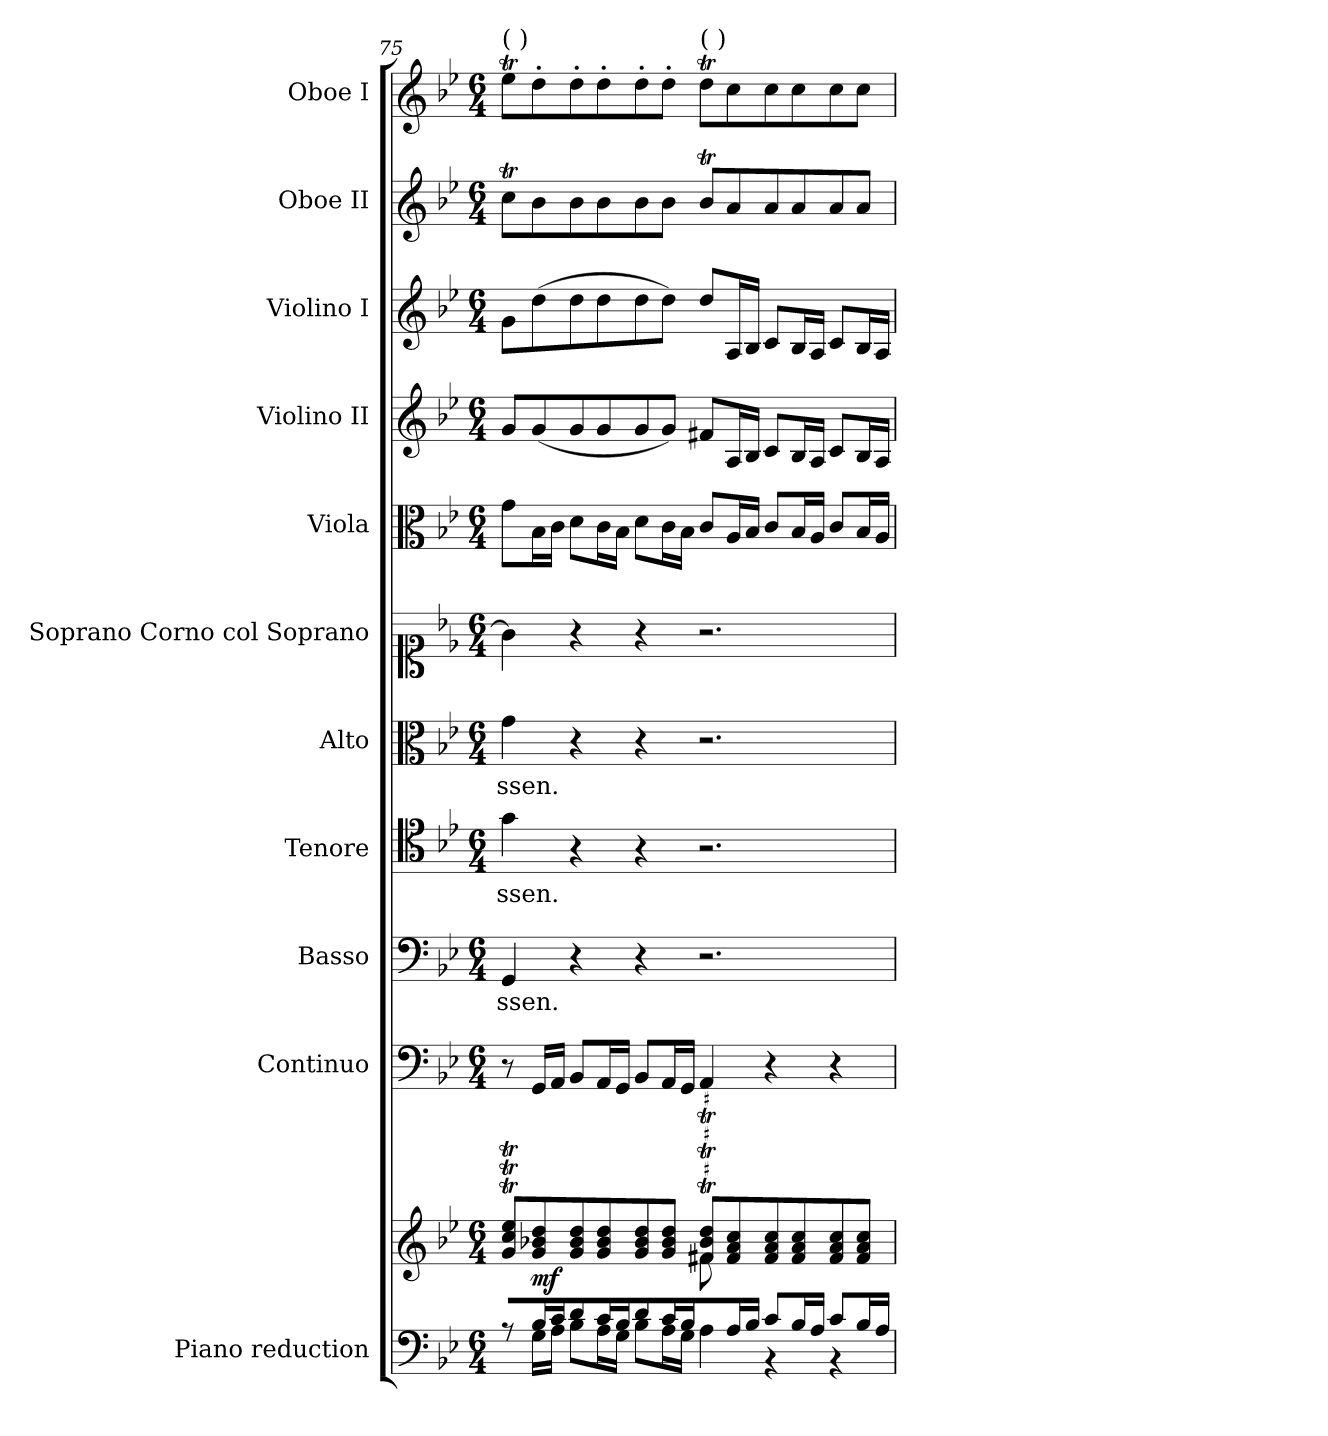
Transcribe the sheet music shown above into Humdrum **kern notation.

**kern	**kern	**dynam	**kern	**kern	**text	**kern	**text	**kern	**text	**kern	**kern	**kern	**kern	**kern	**kern
*part11	*part11	*part11	*part10	*part9	*part9	*part8	*part8	*part7	*part7	*part6	*part5	*part4	*part3	*part2	*part1
*staff12	*staff11	*staff11/12	*staff10	*staff9	*staff9	*staff8	*staff8	*staff7	*staff7	*staff6	*staff5	*staff4	*staff3	*staff2	*staff1
*I"Piano reduction	*	*	*I"Continuo	*I"Basso	*	*I"Tenore	*	*I"Alto	*	*I"Soprano Corno col Soprano	*I"Viola	*I"Violino II	*I"Violino I	*I"Oboe II	*I"Oboe I
*I'Pno	*	*	*	*	*	*	*	*	*	*	*I'Vla	*I'Vln	*I'Vln	*I'Ob	*I'Ob
*clefF4	*clefG2	*	*clefF4	*clefF4	*	*clefC4	*	*clefC3	*	*clefC1	*clefC3	*clefG2	*clefG2	*clefG2	*clefG2
*k[b-e-]	*k[b-e-]	*	*k[b-e-]	*k[b-e-]	*	*k[b-e-]	*	*k[b-e-]	*	*k[b-e-]	*k[b-e-]	*k[b-e-]	*k[b-e-]	*k[b-e-]	*k[b-e-]
*M6/4	*M6/4	*	*M6/4	*M6/4	*	*M6/4	*	*M6/4	*	*M6/4	*M6/4	*M6/4	*M6/4	*M6/4	*M6/4
=75	=75	=75	=75	=75	=75	=75	=75	=75	=75	=75	=75	=75	=75	=75	=75
*^	*^	*	*	*	*	*	*	*	*	*	*	*	*	*	*
!	!	!	!	!	!	!	!	!	!	!	!	!	!	!	!	!	!LO:TX:a:t=(    )
!	!	!	!	!	!	!	!LO:LY:b	!	!LO:LY:b	!	!LO:LY:b	!	!	!	!	!	!
8r	8ryy	8g/T 8cc/T 8ee-/TL	2.ryy	.	8r	4GG/	-ssen.	4g\	-ssen.	4g\	-ssen.	4g\]	8g\L	8g/L	8g\L	8ccT\L	8ee-T\L
!	!	!	!	!LO:DY:b	!	!	!	!	!	!	!	!	!	!	!	!	!
16B-/LL	16G\LL	8g/ 8b-X/ 8dd/	.	mf	16GG/LL	.	.	.	.	.	.	.	16B-\L	(8g/	(8dd\	8b-\	8dd'\
16c/JJ	16A\JJ	.	.	.	16AA/JJ	.	.	.	.	.	.	.	16c\JJ	.	.	.	.
8d/L	8B-\L	8g/ 8b-/ 8dd/	.	.	8BB-/L	4r	.	4r	.	4r	.	4r	8d\L	8g/	8dd\	8b-\	8dd'\
16c/L	16A\L	8g/ 8b-/ 8dd/	.	.	16AA/L	.	.	.	.	.	.	.	16c\L	8g/	8dd\	8b-\	8dd'\
16B-/JJ	16G\JJ	.	.	.	16GG/JJ	.	.	.	.	.	.	.	16B-\JJ	.	.	.	.
8d/L	8B-\L	8g/ 8b-/ 8dd/	.	.	8BB-/L	4r	.	4r	.	4r	.	4r	8d\L	8g/	8dd\	8b-\	8dd'\
16c/L	16A\L	8g/ 8b-/ 8dd/J	.	.	16AA/L	.	.	.	.	.	.	.	16c\L	8g/J)	8dd\J)	8b-\J	8dd'\J
16B-/JJ	16G\JJ	.	.	.	16GG/JJ	.	.	.	.	.	.	.	16B-\JJ	.	.	.	.
!	!	!	!	!	!	!	!	!	!	!	!	!	!	!	!	!	!LO:TX:a:t=(    )
8ryy	4A\	8f#X/T 8b-/T 8dd/TL	8f#\L	.	4AA/	2.r	.	2.r	.	2.r	.	2.r	8c/L	8f#X/L	8dd/L	8b-T/L	8ddt\L
16A/L	.	8f#/ 8a/ 8cc/	2ryy	.	.	.	.	.	.	.	.	.	16A/L	16A/L	16A/L	8a/	8cc\
16B-/JJ	.	.	.	.	.	.	.	.	.	.	.	.	16B-/JJ	16B-/JJ	16B-/JJ	.	.
8c/L	4r	8f#/ 8a/ 8cc/	.	.	4r	.	.	.	.	.	.	.	8c/L	8c/L	8c/L	8a/	8cc\
16B-/L	.	8f#/ 8a/ 8cc/	.	.	.	.	.	.	.	.	.	.	16B-/L	16B-/L	16B-/L	8a/	8cc\
16A/JJ	.	.	.	.	.	.	.	.	.	.	.	.	16A/JJ	16A/JJ	16A/JJ	.	.
8c/L	4r	8f#/ 8a/ 8cc/	.	.	4r	.	.	.	.	.	.	.	8c/L	8c/L	8c/L	8a/	8cc\
16B-/L	.	8f#/ 8a/ 8cc/J	8ryy	.	.	.	.	.	.	.	.	.	16B-/L	16B-/L	16B-/L	8a/J	8cc\J
16A/JJ	.	.	.	.	.	.	.	.	.	.	.	.	16A/JJ	16A/JJ	16A/JJ	.	.
*v	*v	*	*	*	*	*	*	*	*	*	*	*	*	*	*	*	*
*	*v	*v	*	*	*	*	*	*	*	*	*	*	*	*	*	*
=	=	=	=	=	=	=	=	=	=	=	=	=	=	=	=
*-	*-	*-	*-	*-	*-	*-	*-	*-	*-	*-	*-	*-	*-	*-	*-
